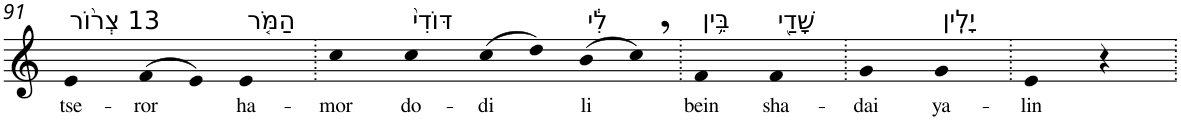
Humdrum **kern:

**kern	**text
*part1	*part1
*staff1	*staff1
*I"Piano	*
*I'Pno	*
!!LO:PB:g=z
*clefG2	*
*k[]	*
=91	=91
!LO:TX:a:t=13 צְר֨וֹר	!
!	!LO:LY:b
4e	tse-
!	!LO:LY:b
(>8f	-ror
8e)	.
!LO:TX:a:t=הַמֹּ֤ר	!
!	!LO:LY:b
4e	ha-
=92.	=92.
!	!LO:LY:b
4cc	-mor
!LO:TX:a:t=דּוֹדִי֙	!
!	!LO:LY:b
4cc	do-
!	!LO:LY:b
(>8cc	-di
8dd)	.
!LO:TX:a:t=לִ֔י	!
!	!LO:LY:b
(>8b	li
8cc,)	.
=93.	=93.
!LO:TX:a:t=בֵּ֥ין	!
!	!LO:LY:b
4f	bein
!LO:TX:a:t=שָׁדַ֖י	!
!	!LO:LY:b
4f	sha-
=94.	=94.
!	!LO:LY:b
4g	-dai
!LO:TX:a:t=יָלִֽין	!
!	!LO:LY:b
4g	ya-
=95.	=95.
!	!LO:LY:b
4e	-lin
4r	.
=.	=.
*-	*-
